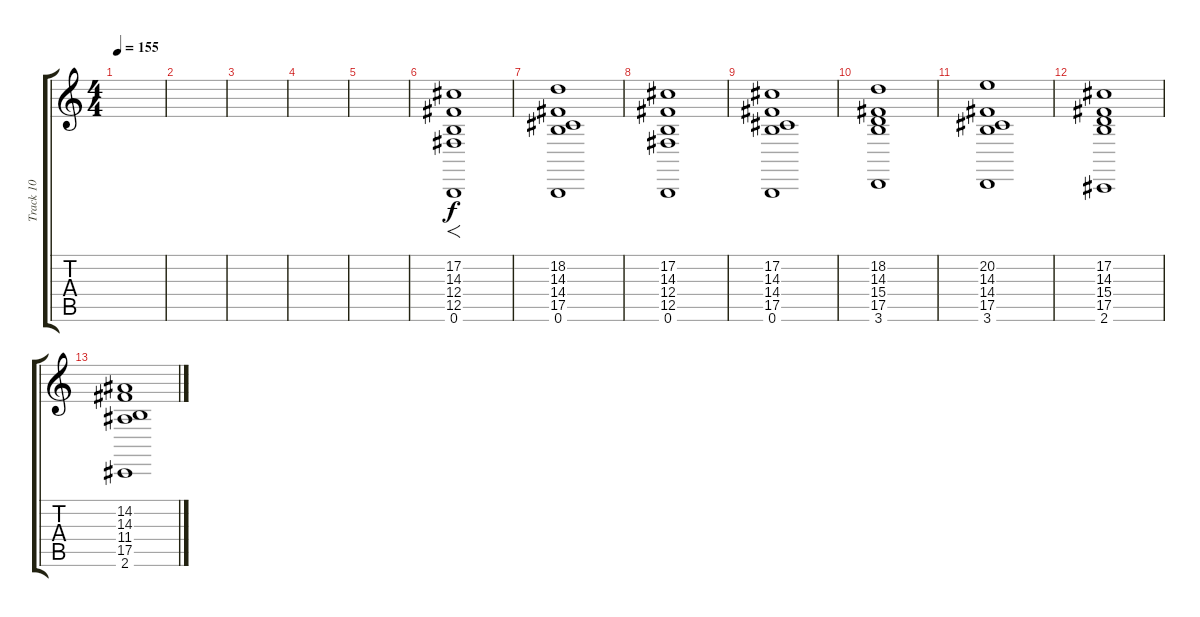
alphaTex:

\track ("Track 10" "Track 10") {instrument voiceoohs}
\staff {score tabs}
\tuning (Db4 Ab3 E3 B2 Gb2 B1) {hide}
\ts (4 4)
\tempo 155
\clef g2
\ks c
|
|
|
|
|
(17.2 14.3 12.4 12.5 0.6).1{f} |
(18.2 14.3 14.4 17.5 0.6).1 |
(17.2 14.3 12.4 12.5 0.6).1 |
(17.2 14.3 14.4 17.5 0.6).1 |
(18.2 14.3 15.4 17.5 3.6).1 |
(20.2 14.3 14.4 17.5 3.6).1 |
(17.2 14.3 15.4 17.5 2.6).1 |
(14.2 14.3 11.4 17.5 2.6).1
